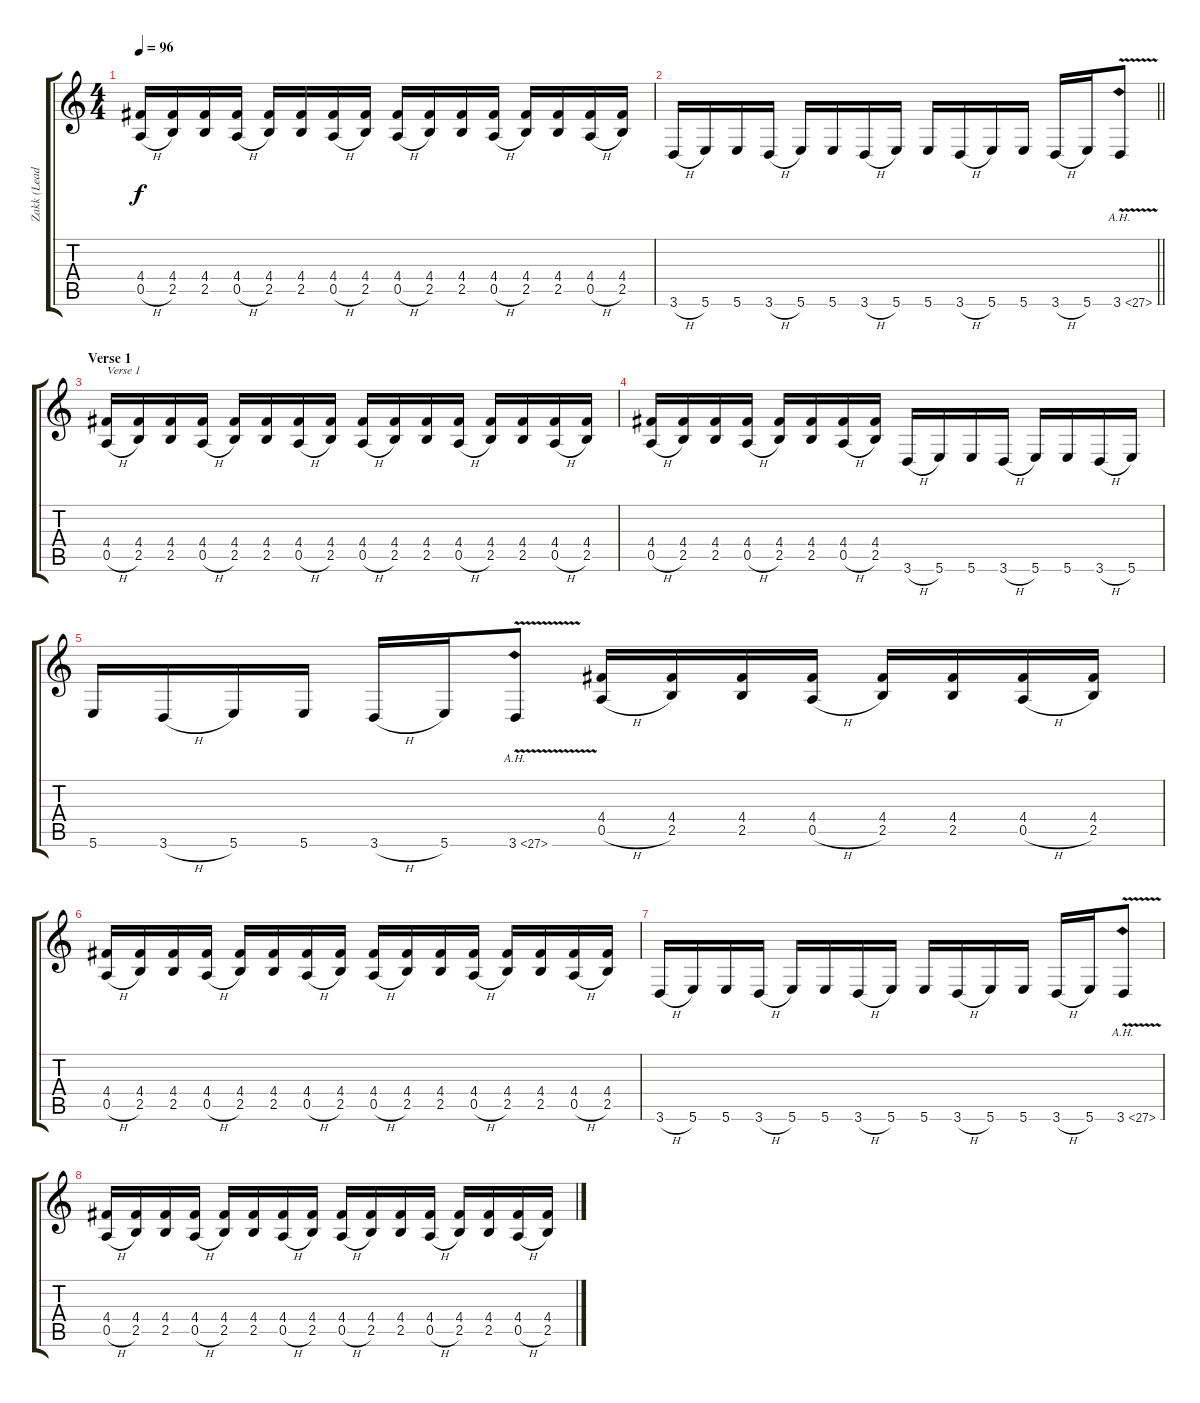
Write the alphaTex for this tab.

\track ("Zakk (Lead Guitar)" "Zakk (Lead") {instrument distortionguitar}
\staff {score tabs}
\tuning (E4 B3 G3 D3 A2 B1) {hide}
\ts (4 4)
\tempo 96
\clef g2
\ks c
(4.4 0.5{h}).16{dy f} (4.4 2.5).16 (4.4 2.5).16 (4.4 0.5{h}).16 (4.4 2.5).16 (4.4 2.5).16 (4.4 0.5{h}).16 (4.4 2.5).16 (4.4 0.5{h}).16 (4.4 2.5).16 (4.4 2.5).16 (4.4 0.5{h}).16 (4.4 2.5).16 (4.4 2.5).16 (4.4 0.5{h}).16 (4.4 2.5).16 |
\barLineRight lightlight
3.6{h}.16 5.6.16 5.6.16 3.6{h}.16 5.6.16 5.6.16 3.6{h}.16 5.6.16 5.6.16 3.6{h}.16 5.6.16 5.6.16 3.6{h}.16 5.6.16 3.6{ah 24 v}.8 |
\section ("" "Verse 1")
(4.4 0.5{h}).16{txt "Verse 1"} (4.4 2.5).16 (4.4 2.5).16 (4.4 0.5{h}).16 (4.4 2.5).16 (4.4 2.5).16 (4.4 0.5{h}).16 (4.4 2.5).16 (4.4 0.5{h}).16 (4.4 2.5).16 (4.4 2.5).16 (4.4 0.5{h}).16 (4.4 2.5).16 (4.4 2.5).16 (4.4 0.5{h}).16 (4.4 2.5).16 |
(4.4 0.5{h}).16 (4.4 2.5).16 (4.4 2.5).16 (4.4 0.5{h}).16 (4.4 2.5).16 (4.4 2.5).16 (4.4 0.5{h}).16 (4.4 2.5).16 3.6{h}.16 5.6.16 5.6.16 3.6{h}.16 5.6.16 5.6.16 3.6{h}.16 5.6.16 |
5.6.16 3.6{h}.16 5.6.16 5.6.16 3.6{h}.16 5.6.16 3.6{ah 24 v}.8 (4.4 0.5{h}).16 (4.4 2.5).16 (4.4 2.5).16 (4.4 0.5{h}).16 (4.4 2.5).16 (4.4 2.5).16 (4.4 0.5{h}).16 (4.4 2.5).16 |
(4.4 0.5{h}).16 (4.4 2.5).16 (4.4 2.5).16 (4.4 0.5{h}).16 (4.4 2.5).16 (4.4 2.5).16 (4.4 0.5{h}).16 (4.4 2.5).16 (4.4 0.5{h}).16 (4.4 2.5).16 (4.4 2.5).16 (4.4 0.5{h}).16 (4.4 2.5).16 (4.4 2.5).16 (4.4 0.5{h}).16 (4.4 2.5).16 |
3.6{h}.16 5.6.16 5.6.16 3.6{h}.16 5.6.16 5.6.16 3.6{h}.16 5.6.16 5.6.16 3.6{h}.16 5.6.16 5.6.16 3.6{h}.16 5.6.16 3.6{ah 24 v}.8 |
(4.4 0.5{h}).16 (4.4 2.5).16 (4.4 2.5).16 (4.4 0.5{h}).16 (4.4 2.5).16 (4.4 2.5).16 (4.4 0.5{h}).16 (4.4 2.5).16 (4.4 0.5{h}).16 (4.4 2.5).16 (4.4 2.5).16 (4.4 0.5{h}).16 (4.4 2.5).16 (4.4 2.5).16 (4.4 0.5{h}).16 (4.4 2.5).16
